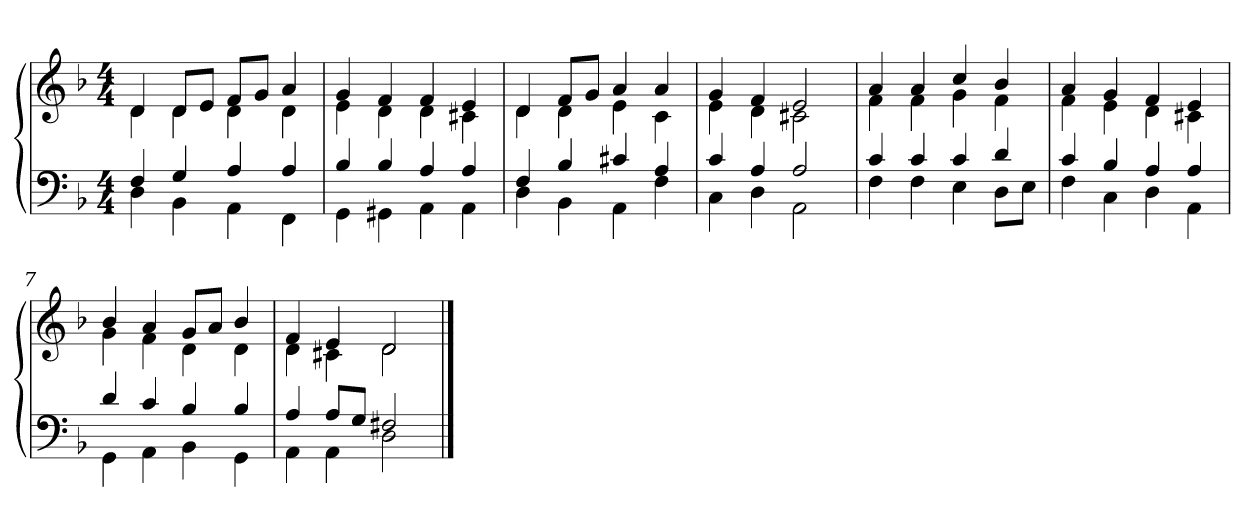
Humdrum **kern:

**kern	**kern
*part1	*part1
*staff2	*staff1
*clefF4	*clefG2
*k[b-]	*k[b-]
*d:	*d:
*M4/4	*M4/4
=1	=1
*^	*^
4F/	4D\	4d/	4d\
4G/	4BB-\	8d/L	4d\
.	.	8e/J	.
4A/	4AA\	8f/L	4d\
.	.	8g/J	.
4A/	4FF\	4a/	4d\
=2	=2	=2	=2
4B-/	4GG\	4g/	4e\
4B-/	4GG#X\	4f/	4d\
4A/	4AA\	4f/	4d\
4A/	4AA\	4e/	4c#X\
=3	=3	=3	=3
4F/	4D\	4d/	4d\
4B-/	4BB-\	8f/L	4d\
.	.	8g/J	.
4c#X/	4AA\	4a/	4e\
4A/	4F\	4a/	4c\
=4	=4	=4	=4
4c/	4C\	4g/	4e\
4A/	4D\	4f/	4d\
2A/	2AA\	2e/	2c#X\
!!LO:LB:g=z	!!
=5	=5	=5	=5
4c/	4F\	4a/	4f\
4c/	4F\	4a/	4f\
4c/	4E\	4cc/	4g\
4d/	8D\L	4b-/	4f\
.	8E\J	.	.
=6	=6	=6	=6
4c/	4F\	4a/	4f\
4B-/	4C\	4g/	4e\
4A/	4D\	4f/	4d\
4A/	4AA\	4e/	4c#X\
=7	=7	=7	=7
4d/	4GG\	4b-/	4g\
4c/	4AA\	4a/	4f\
4B-/	4BB-\	8g/L	4d\
.	.	8a/J	.
4B-/	4GG\	4b-/	4d\
=8	=8	=8	=8
4A/	4AA\	4f/	4d\
8A/L	4AA\	4e/	4c#X\
8G/J	.	.	.
2F#i/	2D\	2d/	2d\
*v	*v	*	*
*	*v	*v
==	==
*-	*-
